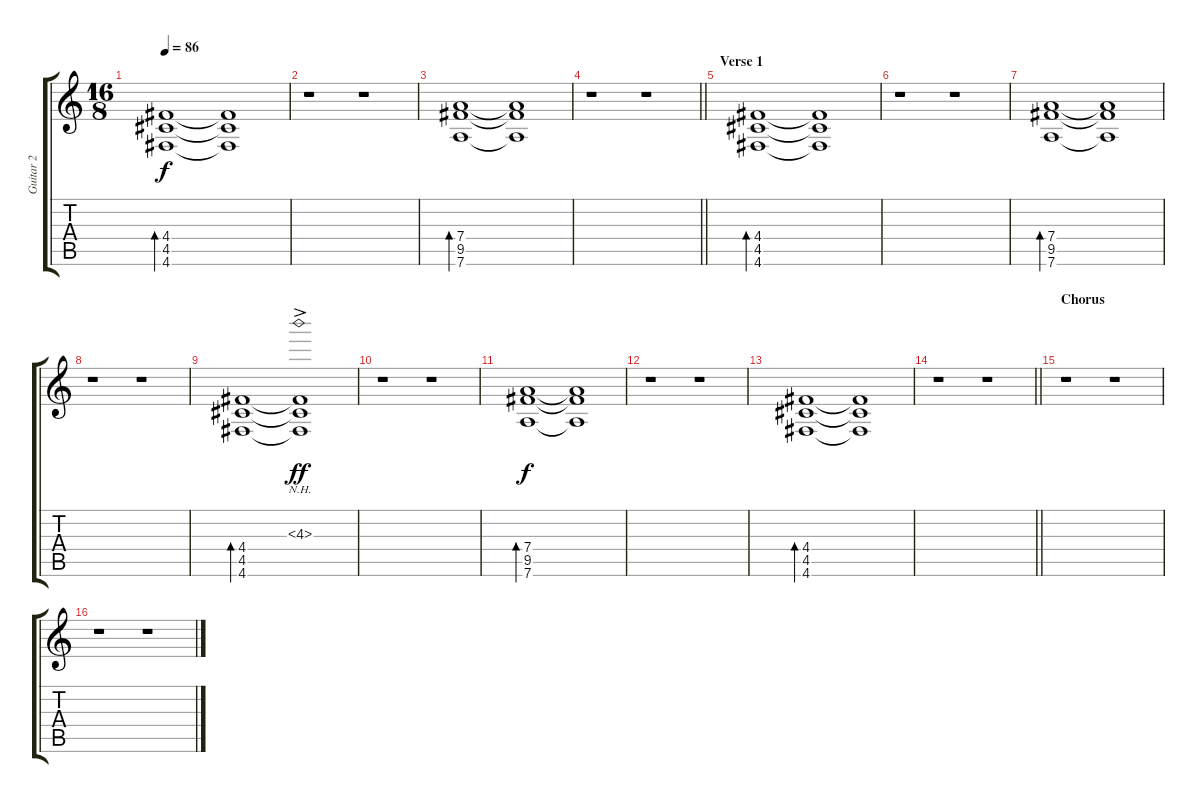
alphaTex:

\track ("Guitar 2" "Guitar 2") {instrument electricguitarjazz}
\staff {score tabs}
\tuning (E4 B3 G3 D3 A2 D2) {hide}
\ts (16 8)
\tempo 86
\clef g2
\ks c
(4.4 4.5 4.6).1{bd 120 dy f instrument electricguitarjazz} (4.4{t} 4.5{t} 4.6{t}).1 |
r.1 r.1 |
(7.4 9.5 7.6).1{bd 120} (7.4{t} 9.5{t} 7.6{t}).1 |
\barLineRight lightlight
r.1 r.1 |
\section ("" "Verse 1")
(4.4 4.5 4.6).1{bd 120} (4.4{t} 4.5{t} 4.6{t}).1 |
r.1 r.1 |
(7.4 9.5 7.6).1{bd 120} (7.4{t} 9.5{t} 7.6{t}).1 |
r.1 r.1 |
(4.4 4.5 4.6).1{bd 120} (4.3{nh ac} 4.4{t} 4.5{t} 4.6{t}).1{dy ff} |
r.1 r.1 |
(7.4 9.5 7.6).1{bd 120 dy f} (7.4{t} 9.5{t} 7.6{t}).1 |
r.1 r.1 |
(4.4 4.5 4.6).1{bd 120} (4.4{t} 4.5{t} 4.6{t}).1 |
\barLineRight lightlight
r.1 r.1 |
\section ("" "Chorus")
r.1 r.1 |
r.1 r.1
